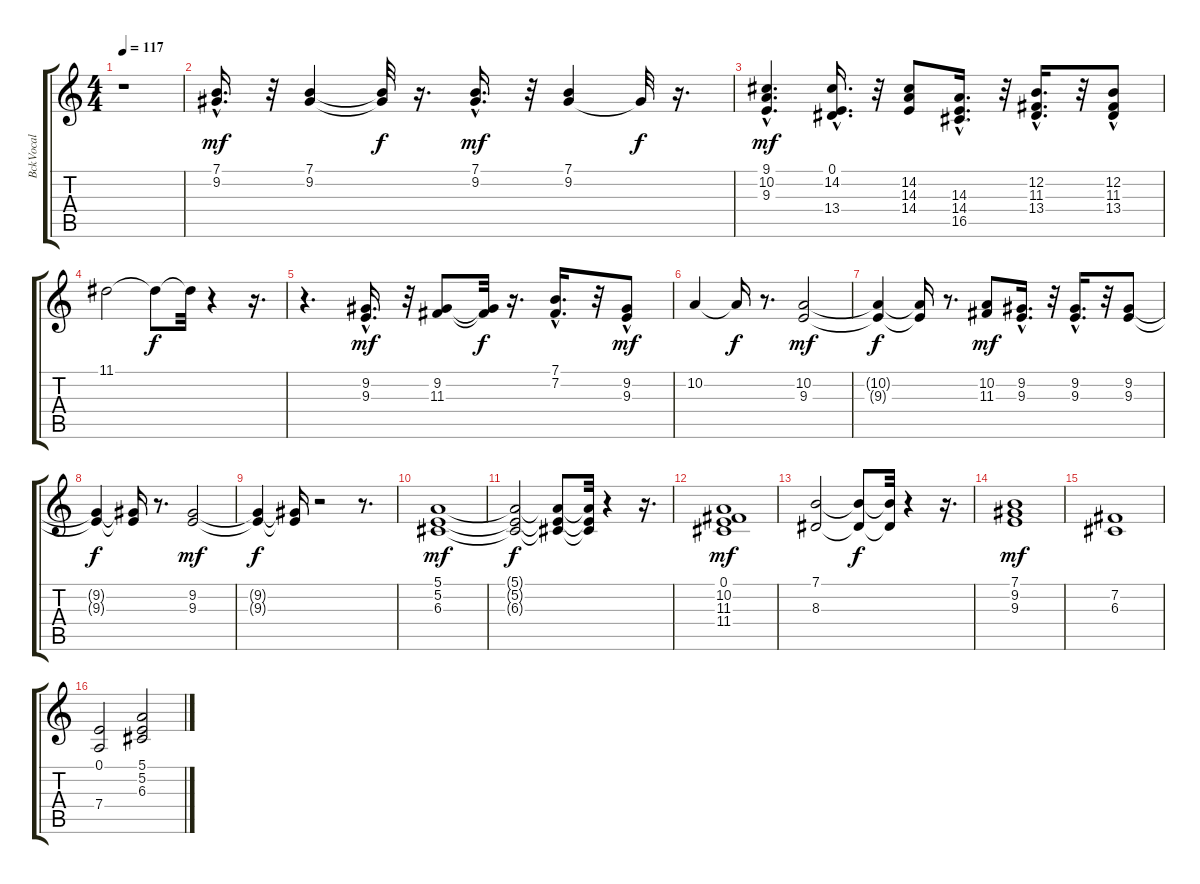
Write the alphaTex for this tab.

\track ("BckVocal" "BckVocal") {instrument synthvoice}
\staff {score tabs}
\tuning (E4 B3 G3 D3 A2 E2) {hide}
\ts (4 4)
\tempo 117
\clef g2
\ks c
r.1{dy f} |
(7.1{hac} 9.2{hac}).16{d dy mf} r.32 (7.1 9.2).4 (7.1{t} 9.2{t}).32{dy f} r.16{d} (7.1{hac} 9.2{hac}).16{d dy mf} r.32 (7.1 9.2).4 9.2{t}.32{dy f} r.16{d} |
(9.1{hac} 10.2{hac} 9.3{hac}).4{d dy mf} (0.1{hac} 14.2{hac} 13.4{hac}).16{d} r.32 (14.2 14.3 14.4).8 (14.3{hac} 14.4{hac} 16.5{hac}).16{d} r.32 (12.2{hac} 11.3{hac} 13.4{hac}).16{d} r.32 (12.2{hac} 11.3{hac} 13.4).8 |
11.1.2 11.1{t}.8{dy f} 11.1{t}.32 r.4 r.16{d} |
r.4{d} (9.2{hac} 9.3{hac}).16{d dy mf} r.32 (9.2 11.3).8 (9.2{t} 11.3{t}).32{dy f} r.16{d} (7.1{hac} 7.2{hac}).16{d} r.32 (9.2 9.3{hac}).8{dy mf} |
10.2.4 10.2{t}.16{dy f} r.8{d} (10.2 9.3).2{dy mf} |
(10.2{t} 9.3{t}).4{dy f} (10.2{t} 9.3{t}).16 r.8{d} (10.2 11.3).8{dy mf} (9.2{hac} 9.3{hac}).16{d} r.32 (9.2{hac} 9.3{hac}).16{d} r.32 (9.2 9.3).8 |
(9.2{t} 9.3{t}).4{dy f} (9.2{t} 9.3{t}).16 r.8{d} (9.2 9.3).2{dy mf} |
(9.2{t} 9.3{t}).4{dy f} (9.2{t} 9.3{t}).16 r.2 r.8{d} |
(5.1 5.2 6.3).1{dy mf} |
(5.1{t} 5.2{t} 6.3{t}).2{dy f} (5.1{t} 5.2{t} 6.3{t}).8 (5.1{t} 5.2{t} 6.3{t}).32 r.4 r.16{d} |
(0.1 10.2 11.3 11.4).1{dy mf} |
(7.1 8.3).2 (7.1{t} 8.3{t}).8{dy f} (7.1{t} 8.3{t}).32 r.4 r.16{d} |
(7.1 9.2 9.3).1{dy mf} |
(7.2 6.3).1 |
(0.1 7.4).2 (5.1 5.2 6.3).2
